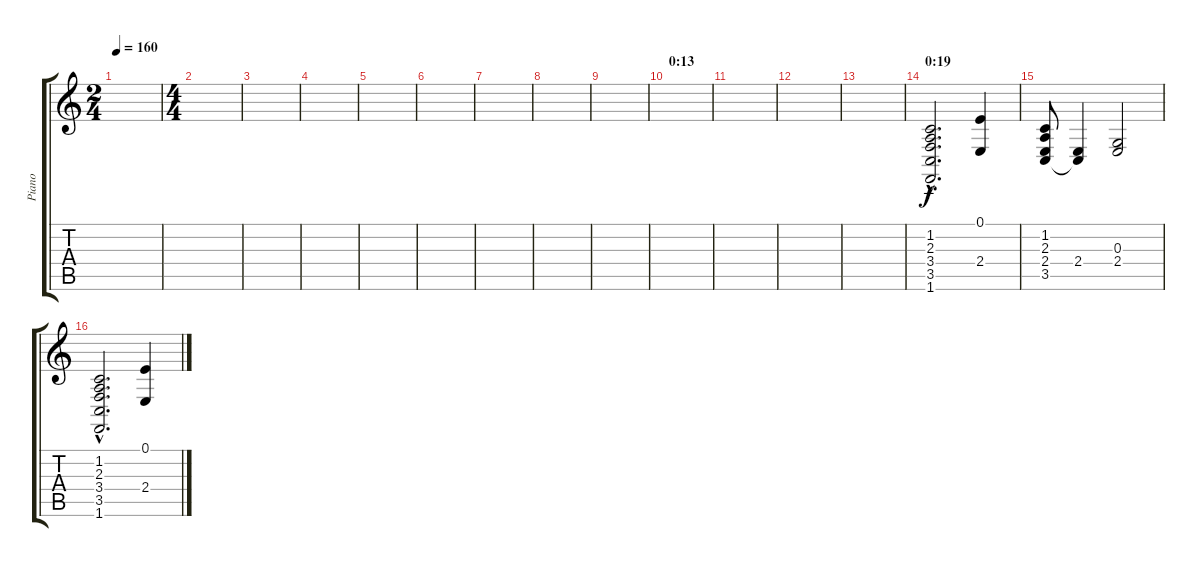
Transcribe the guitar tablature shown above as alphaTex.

\track ("Piano" "Piano") {instrument acousticgrandpiano}
\staff {score tabs}
\tuning (E4 B3 G3 D3 A2 E2) {hide}
\ts (2 4)
\tempo 160
\clef g2
\ks c
|
\ts (4 4)
|
|
|
|
|
|
|
|
\section ("" "0:13")
|
|
|
|
\section ("" "0:19")
(1.2{hac} 2.3{hac} 3.4{hac} 3.5{hac} 1.6{hac}).2{d} (0.1 2.4).4 |
(1.2 2.3 2.4 3.5).8 (2.4 3.5{t}).4 (0.3 2.4).2 |
(1.2{hac} 2.3{hac} 3.4{hac} 3.5{hac} 1.6{hac}).2{d} (0.1 2.4).4
